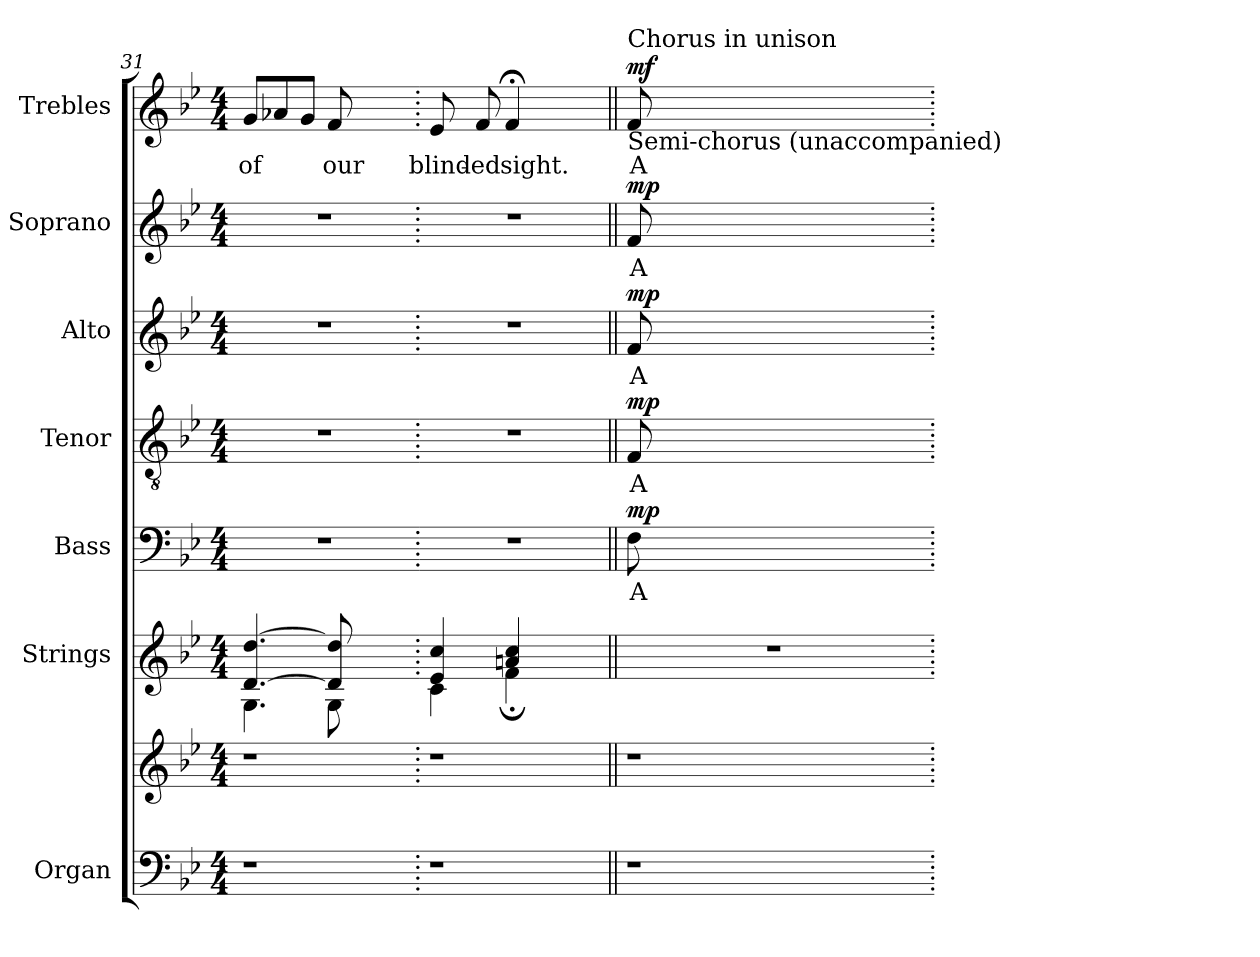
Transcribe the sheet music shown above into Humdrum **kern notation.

**kern	**kern	**kern	**kern	**text	**dynam	**kern	**text	**dynam	**kern	**text	**dynam	**kern	**text	**dynam	**kern	**text	**dynam
*part7	*part7	*part6	*part5	*part5	*part5	*part4	*part4	*part4	*part3	*part3	*part3	*part2	*part2	*part2	*part1	*part1	*part1
*staff8	*staff7	*staff6	*staff5	*staff5	*staff5	*staff4	*staff4	*staff4	*staff3	*staff3	*staff3	*staff2	*staff2	*staff2	*staff1	*staff1	*staff1
*I"Organ	*	*I"Strings	*I"Bass	*	*	*I"Tenor	*	*	*I"Alto	*	*	*I"Soprano	*	*	*I"Trebles	*	*
*I'Org.	*	*I'Strings	*I'B.	*	*	*I'T.	*	*	*I'A.	*	*	*I'S.	*	*	*	*	*
*clefF4	*clefG2	*clefG2	*clefF4	*	*	*clefGv2	*	*	*clefG2	*	*	*clefG2	*	*	*clefG2	*	*
*	*	*	*	*	*	*ITrd7c12	*	*	*	*	*	*	*	*	*	*	*
*k[b-e-]	*k[b-e-]	*k[b-e-]	*k[b-e-]	*	*	*k[b-e-]	*	*	*k[b-e-]	*	*	*k[b-e-]	*	*	*k[b-e-]	*	*
*B-:	*B-:	*B-:	*B-:	*	*	*B-:	*	*	*B-:	*	*	*B-:	*	*	*B-:	*	*
*M4/4	*M4/4	*M4/4	*M4/4	*	*	*M4/4	*	*	*M4/4	*	*	*M4/4	*	*	*M4/4	*	*
=31	=31	=31	=31	=31	=31	=31	=31	=31	=31	=31	=31	=31	=31	=31	=31	=31	=31
!LO:N:vis=1	!LO:N:vis=1	!	!LO:N:vis=1	!	!	!LO:N:vis=1	!	!	!LO:N:vis=1	!	!	!LO:N:vis=1	!	!	!	!	!
*	*	*^	*	*	*	*	*	*	*	*	*	*	*	*	*	*	*
!	!	!	!	!	!	!	!	!	!	!	!	!	!	!	!	!	!LO:LY:b:color=#000000	!
2r	2r	[>4.di/ [>4.ddi	4.Gi\	1r	.	.	1r	.	.	1r	.	.	1r	.	.	8gi/L	of	.
.	.	.	.	.	.	.	.	.	.	.	.	.	.	.	.	8a-Xi/	.	.
.	.	.	.	.	.	.	.	.	.	.	.	.	.	.	.	8gi/J	.	.
!	!	!	!	!	!	!	!	!	!	!	!	!	!	!	!	!	!LO:LY:b:color=#000000	!
.	.	8di/] 8ddi]	8Gi\	.	.	.	.	.	.	.	.	.	.	.	.	8fi/	our	.
2ryy	2ryy	2ryy	2ryy	.	.	.	.	.	.	.	.	.	.	.	.	2ryy	.	.
=32.	=32.	=32.	=32.	=32.	=32.	=32.	=32.	=32.	=32.	=32.	=32.	=32.	=32.	=32.	=32.	=32.	=32.	=32.
!LO:N:vis=1	!LO:N:vis=1	!	!	!LO:N:vis=1	!	!	!LO:N:vis=1	!	!	!LO:N:vis=1	!	!	!LO:N:vis=1	!	!	!	!	!
!	!	!	!	!	!	!	!	!	!	!	!	!	!	!	!	!	!LO:LY:b:color=#000000	!
2r	2r	4e-i/ 4cci	4ci\	1r	.	.	1r	.	.	1r	.	.	1r	.	.	8e-i/	blind-	.
!	!	!	!	!	!	!	!	!	!	!	!	!	!	!	!	!	!LO:LY:b:color=#000000	!
.	.	.	.	.	.	.	.	.	.	.	.	.	.	.	.	8fi/	-ed	.
!	!	!	!	!	!	!	!	!	!	!	!	!	!	!	!	!	!LO:LY:b:color=#000000	!
.	.	4ani/ 4cci	4f;i\	.	.	.	.	.	.	.	.	.	.	.	.	4f;i/	sight.	.
2ryy	2ryy	2ryy	2ryy	.	.	.	.	.	.	.	.	.	.	.	.	2ryy	.	.
!!LO:PB:g=z
=33||	=33||	=33||	=33||	=33||	=33||	=33||	=33||	=33||	=33||	=33||	=33||	=33||	=33||	=33||	=33||	=33||	=33||	=33||
!LO:N:vis=1	!LO:N:vis=1	!LO:N:vis=1	!	!	!	!	!	!	!	!	!	!	!	!	!	!	!	!
*	*	*v	*v	*	*	*	*	*	*	*	*	*	*	*	*	*	*	*
*	*	*^	*	*	*	*	*	*	*	*	*	*	*	*	*	*	*
!	!	!	!	!	!LO:LY:b:color=#000000	!	!	!	!	!	!	!	!	!	!	!	!	!
*	*	*v	*v	*	*	*	*	*	*	*	*	*	*	*	*	*	*	*
*	*	*^	*	*	*	*	*	*	*	*	*	*	*	*	*	*	*
!	!	!	!	!	!	!	!	!LO:LY:b:color=#000000	!	!	!	!	!	!	!	!	!	!
*	*	*v	*v	*	*	*	*	*	*	*	*	*	*	*	*	*	*	*
*	*	*^	*	*	*	*	*	*	*	*	*	*	*	*	*	*	*
!	!	!	!	!	!	!	!	!	!	!	!LO:LY:b:color=#000000	!	!	!	!	!	!	!
*	*	*v	*v	*	*	*	*	*	*	*	*	*	*	*	*	*	*	*
*	*	*^	*	*	*	*	*	*	*	*	*	*	*	*	*	*	*
!	!	!	!	!	!	!	!	!	!	!	!	!	!	!LO:LY:b:color=#000000	!	!	!	!
*	*	*v	*v	*	*	*	*	*	*	*	*	*	*	*	*	*	*	*
*	*	*^	*	*	*	*	*	*	*	*	*	*	*	*	*	*	*
!	!	!	!	!	!	!	!	!	!	!	!	!	!	!	!	!LO:TX:a:t=Chorus in unison	!	!
!	!	!	!	!	!	!	!	!	!	!	!	!	!	!	!	!LO:TX:b:t=Semi-chorus (unaccompanied)	!	!
!	!	!	!	!	!	!	!	!	!	!	!	!	!	!	!	!	!LO:LY:b:color=#000000	!
*	*	*v	*v	*	*	*	*	*	*	*	*	*	*	*	*	*	*	*
8r	8r	1r	8Fi\	A-	mp	8FFi/	A-	mp	8fi/	A-	mp	8fi/	A-	mp	8fi/	A-	mf
2..ryy	2..ryy	.	2..ryy	.	.	2..ryy	.	.	2..ryy	.	.	2..ryy	.	.	2..ryy	.	.
=.	=.	=.	=.	=.	=.	=.	=.	=.	=.	=.	=.	=.	=.	=.	=.	=.	=.
*-	*-	*-	*-	*-	*-	*-	*-	*-	*-	*-	*-	*-	*-	*-	*-	*-	*-
